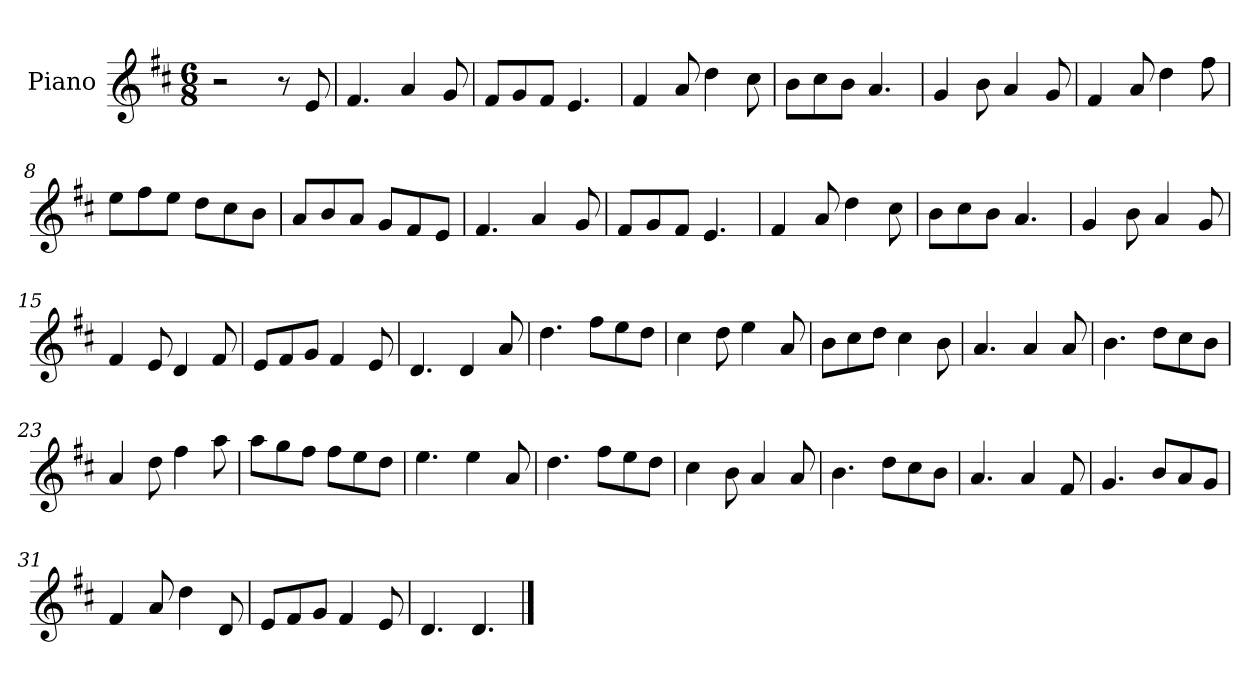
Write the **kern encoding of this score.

**kern
*part1
*staff1
*I"Piano
*I'Pno
*clefG2
*k[f#c#]
*M6/8
=1
2r
8r
8e/
=2
4.f#/
4a/
8g/
=3
8f#/L
8g/
8f#/J
4.e/
=4
4f#/
8a/
4dd\
8cc#\
=5
8b\L
8cc#\
8b\J
4.a/
=6
4g/
8b\
4a/
8g/
=7
4f#/
8a/
4dd\
8ff#\
=8
8ee\L
8ff#\
8ee\J
8dd\L
8cc#\
8b\J
=9
8a/L
8b/
8a/J
8g/L
8f#/
8e/J
=10
4.f#/
4a/
8g/
=11
8f#/L
8g/
8f#/J
4.e/
=12
4f#/
8a/
4dd\
8cc#\
=13
8b\L
8cc#\
8b\J
4.a/
=14
4g/
8b\
4a/
8g/
=15
4f#/
8e/
4d/
8f#/
=16
8e/L
8f#/
8g/J
4f#/
8e/
=17
4.d/
4d/
8a/
=18
4.dd\
8ff#\L
8ee\
8dd\J
=19
4cc#\
8dd\
4ee\
8a/
=20
8b\L
8cc#\
8dd\J
4cc#\
8b\
=21
4.a/
4a/
8a/
=22
4.b\
8dd\L
8cc#\
8b\J
=23
4a/
8dd\
4ff#\
8aa\
=24
8aa\L
8gg\
8ff#\J
8ff#\L
8ee\
8dd\J
=25
4.ee\
4ee\
8a/
=26
4.dd\
8ff#\L
8ee\
8dd\J
=27
4cc#\
8b\
4a/
8a/
=28
4.b\
8dd\L
8cc#\
8b\J
=29
4.a/
4a/
8f#/
=30
4.g/
8b/L
8a/
8g/J
=31
4f#/
8a/
4dd\
8d/
=32
8e/L
8f#/
8g/J
4f#/
8e/
=33
4.d/
4.d/
==
*-
